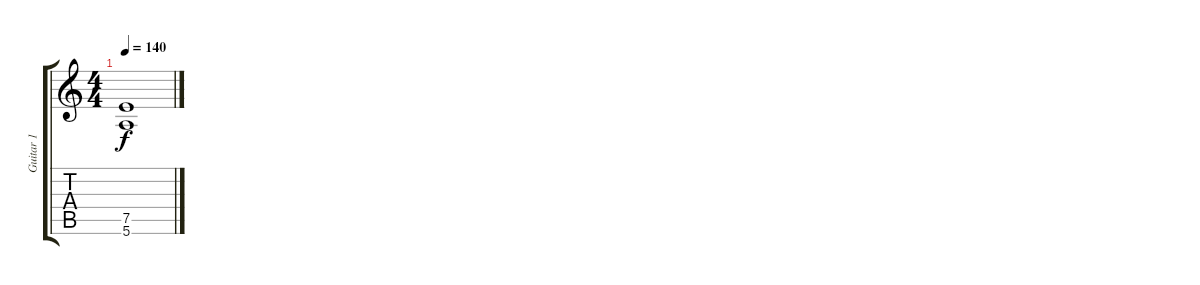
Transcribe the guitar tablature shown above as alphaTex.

\track ("Guitar 1" "Guitar 1") {instrument distortionguitar}
\staff {score tabs}
\tuning (E4 B3 G3 D3 A2 E2) {hide}
\ts (4 4)
\tempo 140
\clef g2
\ks c
(7.5{t} 5.6{t}).1{dy f volume 0}
